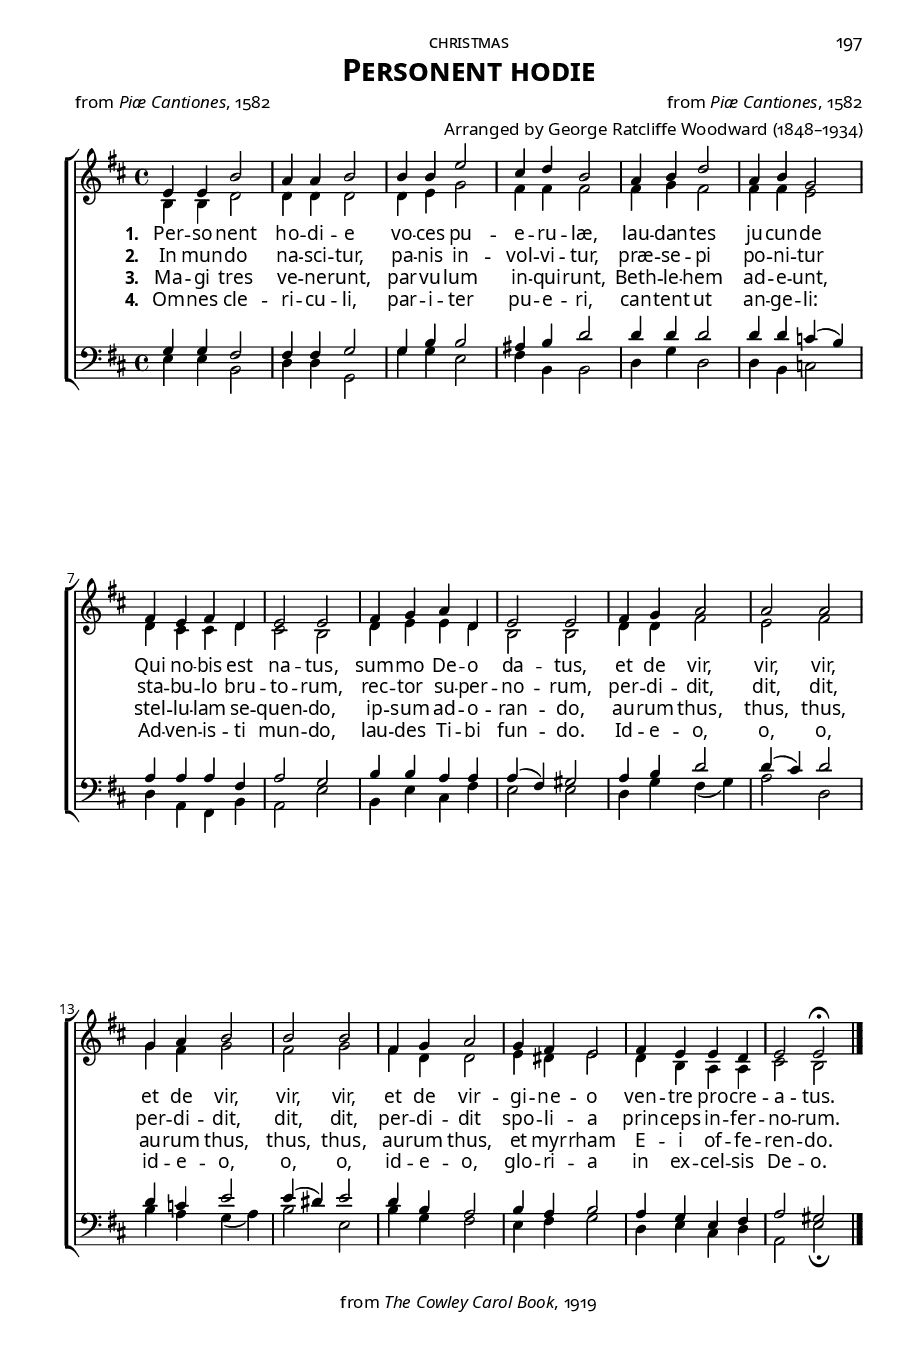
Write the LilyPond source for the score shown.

\version "2.14.2"
\include "util.ly"
\header {
  title = \markup{\override #'(font-name . "Garamond Premier Pro Semibold"){ \abs-fontsize #15 \smallCapsOldStyle"Personent hodie"}}
  poet = \markup \concat{"from " \italic "Piæ Cantiones" \oldStyleNum", 1582"}
  composer = \markup \concat{"from " \italic "Piæ Cantiones" \oldStyleNum", 1582"}
  arranger = \markup\oldStyleNum"Arranged by George Ratcliffe Woodward (1848–1934)"
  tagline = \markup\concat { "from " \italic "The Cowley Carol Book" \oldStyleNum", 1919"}
}
\paper {
  %print-all-headers = ##f
  paper-height = 9\in
  paper-width = 6\in
  indent = 0\in
  %system-system-spacing = #'((basic-distance . 10) (padding . 0))
  %system-system-spacing =
  %  #'((basic-distance . 0)
  %     (minimum-distance . 0)
  %     (padding . -0.35)
  %     (stretchability . 100))
  ragged-last-bottom = ##f
  ragged-bottom = ##f
  two-sided = ##t
  inner-margin = 0.5\in
  outer-margin = 0.25\in
  top-margin = 0.25\in
  bottom-margin = 0.25\in
  first-page-number = #197
  print-first-page-number = ##t
  headerLine = \markup{\override #'(font-name . "Garamond Premier Pro") \smallCapsOldStyle"christmas"}
  oddHeaderMarkup = \markup\fill-line{
     \override #'(font-name . "Garamond Premier Pro")\abs-fontsize #8.5
     \combine 
        \fill-line{"" \on-the-fly #print-page-number-check-first
        \oldStylePageNum""
        }
        \fill-line{\headerLine}
  }
  evenHeaderMarkup = \markup {
     \override #'(font-name . "Garamond Premier Pro")\abs-fontsize #8.5
     \combine
        \on-the-fly #print-page-number-check-first
        \oldStylePageNum""
        \fill-line{\headerLine}
  }
}
#(set-global-staff-size 15) \paper{ #(define fonts (make-pango-font-tree "GoudyOlSt BT" "Garamond Premier Pro" "Garamond Premier Pro" (/ 15 20))) }
global = {
  \key d \major
  \time 4/4
  \autoBeamOff
}

sopMusic = \relative c' {
  e4 e |
  b'2 a4 a b2 b4 b |
  e2 cis4 d |
  b2 a4 b |
  
  d2 a4 b |
  g2 |
  fis4 e fis d |
  e2 e |
  fis4 g a d, |
  
  e2 e |
  fis4 g |
  a2 a |
  a g4 a |
  b2 b |
  b fis4 g |
  a2 g4 fis |
  e2 |
  fis4 e e d |
  e2 e\fermata \bar "|."
}
sopWords = \lyricmode {
  
}

altoMusic = \relative c' {
  b4 b |
  d2 d4 d |
  d2 d4 e |
  g2 fis4 fis |
  fis2 fis4 g |
  
  fis2 fis4 fis |
  e2 |
  d4 cis cis d |
  cis2 b |
  d4 e e d |
  
  b2 b |
  d4 d |
  fis2 e |
  fis g4 fis |
  g2 fis |
  
  g fis4 d |
  d2 e4 dis |
  e2 |
  d4 b a a |
  cis2 b \bar "|."
}
altoWords = \lyricmode {
  \dropLyricsV
  \set stanza = #"1. "
  Per -- so -- nent ho -- di -- e
  vo -- ces pu -- e -- ru -- læ,
  lau -- dan -- tes ju -- cun -- de
  Qui no -- bis est na -- tus,
  sum -- mo De -- o da -- tus,
  et de vir, vir, vir,
  et de vir, vir, vir,
  et de vir -- gi -- ne -- o
  ven -- tre pro -- cre -- a -- tus.
}
altoWordsII = \lyricmode {
  \dropLyricsV
%\markup\italic
  \set stanza = #"2. "
  In mun -- do na -- sci -- tur,
  pa -- nis in -- vol -- vi -- tur,
  præ -- se -- pi po -- ni -- tur
  sta -- bu -- lo bru -- to -- rum,
  rec -- tor su -- per -- no -- rum,
  per -- di -- dit, dit, dit,
  per -- di -- dit, dit, dit,
  per -- di -- dit spo -- li -- a
  prin -- ceps in -- fer -- no -- rum.
}
altoWordsIII = \lyricmode {
  \dropLyricsV
  \set stanza = #"3. "
  Ma -- gi tres ve -- ne -- runt,
  par -- vu -- lum in -- qui -- runt,
  Beth -- le -- hem ad -- e -- unt,
  stel -- lu -- lam se -- quen -- do,
  ip -- sum ad -- o -- ran -- do,
  au -- rum thus, thus, thus,
  au -- rum thus, thus, thus,
  au -- rum thus, et myr -- rham
  E -- i of -- fe -- ren -- do.
}
altoWordsIV = \lyricmode {
  \dropLyricsV
  \set stanza = #"4. "
  Om -- nes cle -- ri -- cu -- li,
  par -- i -- ter pu -- e -- ri,
  can -- tent ut an -- ge -- li:
  Ad -- ven -- is -- ti mun -- do,
  lau -- des Ti -- bi fun -- do.
  Id -- e -- o, o, o,
  id -- e -- o, o, o,
  id -- e -- o, glo -- ri -- a
  in ex -- cel -- sis De -- o.
}
altoWordsV = \lyricmode {
  \set stanza = #"5. "
  \set ignoreMelismata = ##t
}
altoWordsVI = \lyricmode {
  \set stanza = #"6. "
  \set ignoreMelismata = ##t
}
tenorMusic = \relative c' {
  g4 g |
  fis2 fis4 fis |
  g2 g4 b |
  b2 ais4 b |
  d2 d4 d |
  
  d2 d4 d |
  c4( b) |
  a4 a a fis |
  a2 g |
  b4 b a a |
  
  a( fis) gis2 |
  a4 b |
  d2 d4( cis) |
  d2 d4 c |
  e2 e4( dis) |
  
  e2 d4 b |
  a2 b4 a |
  b2 |
  a4 g e fis |
  a2 gis \bar "|."
}
tenorWords = \lyricmode {

}

bassMusic = \relative c {
  e4 e |
  b2 d4 d |
  g,2 g'4 g |
  e2 fis4 b, |
  b2 d4 g |
  
  d2 d4 b |
  c2 |
  d4  a fis b |
  a2 e' |
  b4 e cis fis |
  
  e2 e |
  d4 g |
  fis( g) a2 |
  d, b'4 a |
  g( a) b2 |
  
  e, b'4 g |
  fis2 e4 fis |
  g2 |
  d4 e cis d |
  a2 e'\fermata \bar "|."
}
bassWords = \lyricmode {

}

pianoRH = \relative c' {
}
pianoLH = \relative c' {
}

\score {
  <<
   \new ChoirStaff <<
    \new Staff = women <<
      \new Voice = "sopranos" { \voiceOne << \global \sopMusic >> }
      \new Voice = "altos" { \voiceTwo << \global \altoMusic >> }
    >>
    \new Lyrics \with { alignAboveContext = #"women" \override VerticalAxisGroup #'nonstaff-relatedstaff-spacing = #'((basic-distance . 1))} \lyricsto "sopranos" \sopWords
    \new Lyrics = "altosVI"  \with { alignBelowContext = #"women" } \lyricsto "sopranos" \altoWordsVI
    \new Lyrics = "altosV"  \with { alignBelowContext = #"women" } \lyricsto "sopranos" \altoWordsV
    \new Lyrics = "altosIV"  \with { alignBelowContext = #"women" } \lyricsto "sopranos" \altoWordsIV
    \new Lyrics = "altosIII"  \with { alignBelowContext = #"women" } \lyricsto "sopranos" \altoWordsIII
    \new Lyrics = "altosII"  \with { alignBelowContext = #"women" } \lyricsto "sopranos" \altoWordsII
    \new Lyrics = "altos"  \with { alignBelowContext = #"women" \override VerticalAxisGroup #'nonstaff-relatedstaff-spacing = #'((basic-distance . 1)) } \lyricsto "sopranos" \altoWords
   \new Staff = men <<
      \clef bass
      \new Voice = "tenors" { \voiceOne << \global \tenorMusic >> }
      \new Voice = "basses" { \voiceTwo << \global \bassMusic >> }
    >>
    \new Lyrics \with { alignAboveContext = #"men" \override VerticalAxisGroup #'nonstaff-relatedstaff-spacing = #'((basic-distance . 1)) } \lyricsto "tenors" \tenorWords
    \new Lyrics \with { alignBelowContext = #"men" \override VerticalAxisGroup #'nonstaff-relatedstaff-spacing = #'((basic-distance . 1)) } \lyricsto "basses" \bassWords
  >>
%    \new PianoStaff << \new Staff { \new Voice { \pianoRH } } \new Staff { \clef "bass" \pianoLH } >>
  >>
  \layout {
    \context {
      \Score
      %\override SpacingSpanner #'base-shortest-duration = #(ly:make-moment 1 8)
      %\override SpacingSpanner #'common-shortest-duration = #(ly:make-moment 1 4)
    }
    \context {
      % Remove all empty staves
      % \Staff \RemoveEmptyStaves \override VerticalAxisGroup #'remove-first = ##t
    }
  }
  \midi {
    %\tempo 4 = 90
    \set Staff.midiInstrument = "flute"
  
    \context {
      \Voice
      \remove "Dynamic_performer"
    }
  }
}
